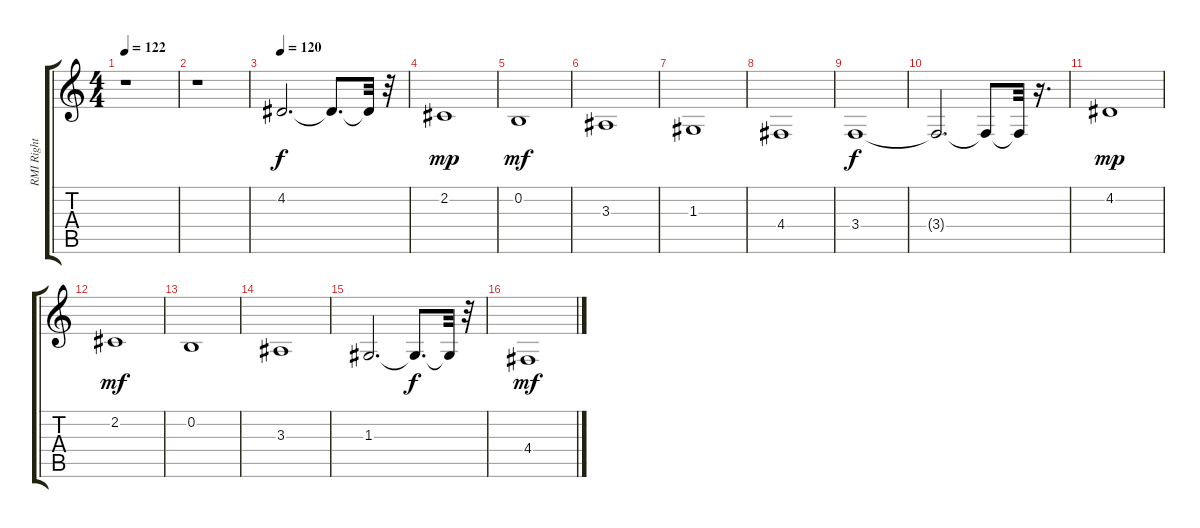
\track ("RMI Right Hand/2nd Guitar End" "RMI Right ") {instrument vibraphone}
\staff {score tabs}
\tuning (E4 B3 G3 D3 A2 E2) {hide}
\ts (4 4)
\tempo 122
\clef g2
\ks c
r.1{dy f} |
r.1 |
\tempo 120
4.2.2{d volume 9 balance 11 instrument distortionguitar} 4.2{t}.8{d} 4.2{t}.32 r.32 |
2.2.1{dy mp} |
0.2.1{dy mf} |
3.3.1 |
1.3.1 |
4.4.1 |
3.4.1{dy f} |
3.4{t}.2{d} 3.4{t}.8 3.4{t}.32 r.16{d} |
4.2.1{dy mp} |
2.2.1{dy mf} |
0.2.1 |
3.3.1 |
1.3.2{d} 1.3{t}.8{d dy f} 1.3{t}.32 r.32 |
4.4.1{dy mf volume 11}
